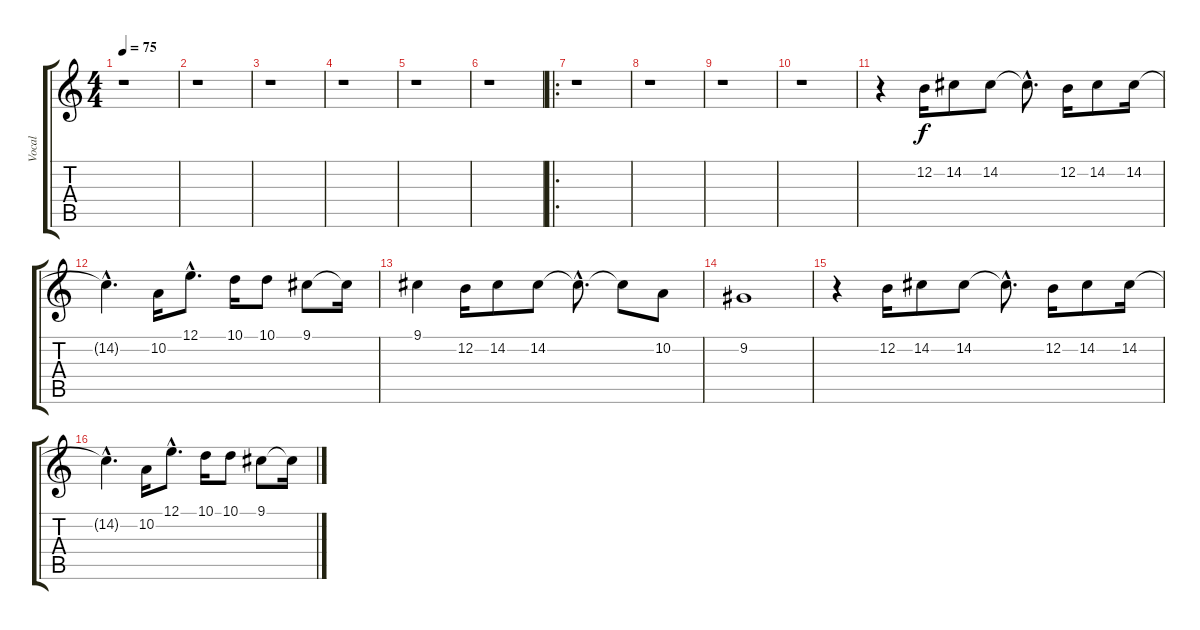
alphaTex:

\track ("Vocal" "Vocal") {instrument accordion}
\staff {score tabs}
\tuning (E4 B3 G3 D3 A2 E2) {hide}
\ts (4 4)
\tempo 75
\clef g2
\ks c
r.1{dy f instrument accordion} |
r.1 |
r.1 |
r.1 |
r.1 |
r.1 |
\ro
r.1 |
r.1 |
r.1 |
r.1 |
r.4 12.2.16 14.2.8 14.2.8 14.2{hac t}.8{d} 12.2.16 14.2.8 14.2.16 |
14.2{hac t}.4{d} 10.2.16 12.1{hac}.8{d} 10.1.16 10.1.8 9.1.8 9.1{t}.16 |
9.1.4 12.2.16 14.2.8 14.2.8 14.2{hac t}.8{d} 14.2{t}.8 10.2.8 |
9.2.1 |
r.4 12.2.16 14.2.8 14.2.8 14.2{hac t}.8{d} 12.2.16 14.2.8 14.2.16 |
14.2{hac t}.4{d} 10.2.16 12.1{hac}.8{d} 10.1.16 10.1.8 9.1.8 9.1{t}.16
